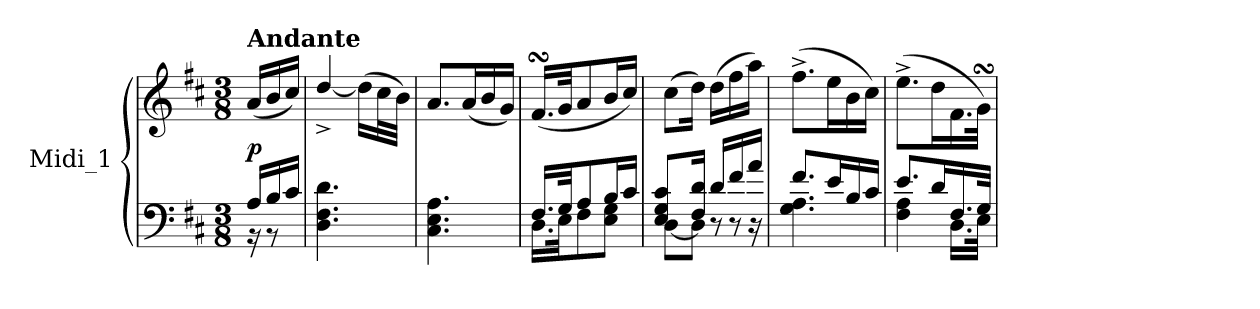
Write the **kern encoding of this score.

**kern	**kern	**dynam
*part1	*part1	*part1
*staff2	*staff1	*staff1/2
*I"Midi_1	*	*
*clefF4	*clefG2	*
*k[f#c#]	*k[f#c#]	*
*D:	*D:	*
*M3/8	*M3/8	*
*MM75	*MM75	*
=1	=1	=1
*^	*^	*
*	*^	*	*	*
!	!	!	!LO:TX:a:B:t=Andante	!	!
!	!	!	!	!	!LO:DY:a=2
16A/LL	16r	8ryy	(>16a/LL	8.ryy	p
16B/	8r	.	16b/	.	.
16c#/JJ	.	16ryy	16cc#/JJ)	.	.
*v	*v	*v	*	*	*
*	*v	*v	*
=2	=2	=2
4.D\ 4.F#\ 4.d\	[4dd^/	.
.	(>16dd\LL]	.
.	32cc#\L	.
.	32b\JJJ)	.
=3	=3	=3
4.C#\ 4.E\ 4.A\	8.a/L	.
.	(<16a/L	.
.	16b/	.
.	16g/JJ)	.
=4	=4	=4
*^	*	*
16.F#/LL	16.D\LL	(<16.f#sSsS/LL	.
32G/JK	32E\JK	32g/JK	.
8A/	8F#\	8a/	.
16B/L	8E\ 8G\J	16b/L	.
16c#/JJ	.	16cc#/JJ)	.
=5	=5	=5	=5
*	*^	*	*
8ryy	[8D\L	8E/ 8G/ 8c#/L	(>8cc#\L	.
16ryy	8D\J]	16F#/ 16d/Jk	16dd\Jk)	.
16d/LL	.	8r	(>16dd\LL	.
16f#/	8r	.	16ff#\	.
16a/JJ	.	16r	16aa\JJ)	.
*	*v	*v	*	*
=6	=6	=6	=6
8.f#/L	4.G\ 4.A\	(>8.ff#^\L	.
16e/L	.	16ee\L	.
16B/	.	16b\	.
16c#/JJ	.	16cc#\JJ)	.
=7	=7	=7	=7
8.e/L	4F#\ 4A\	(>8.ee^\L	.
16d/L	.	16dd\L	.
16.F#/	16.D\LL	16.f#\	.
32G/JJk	32E\JJk	32gsSSs\JJk)	.
*v	*v	*	*
=	=	=
*-	*-	*-
